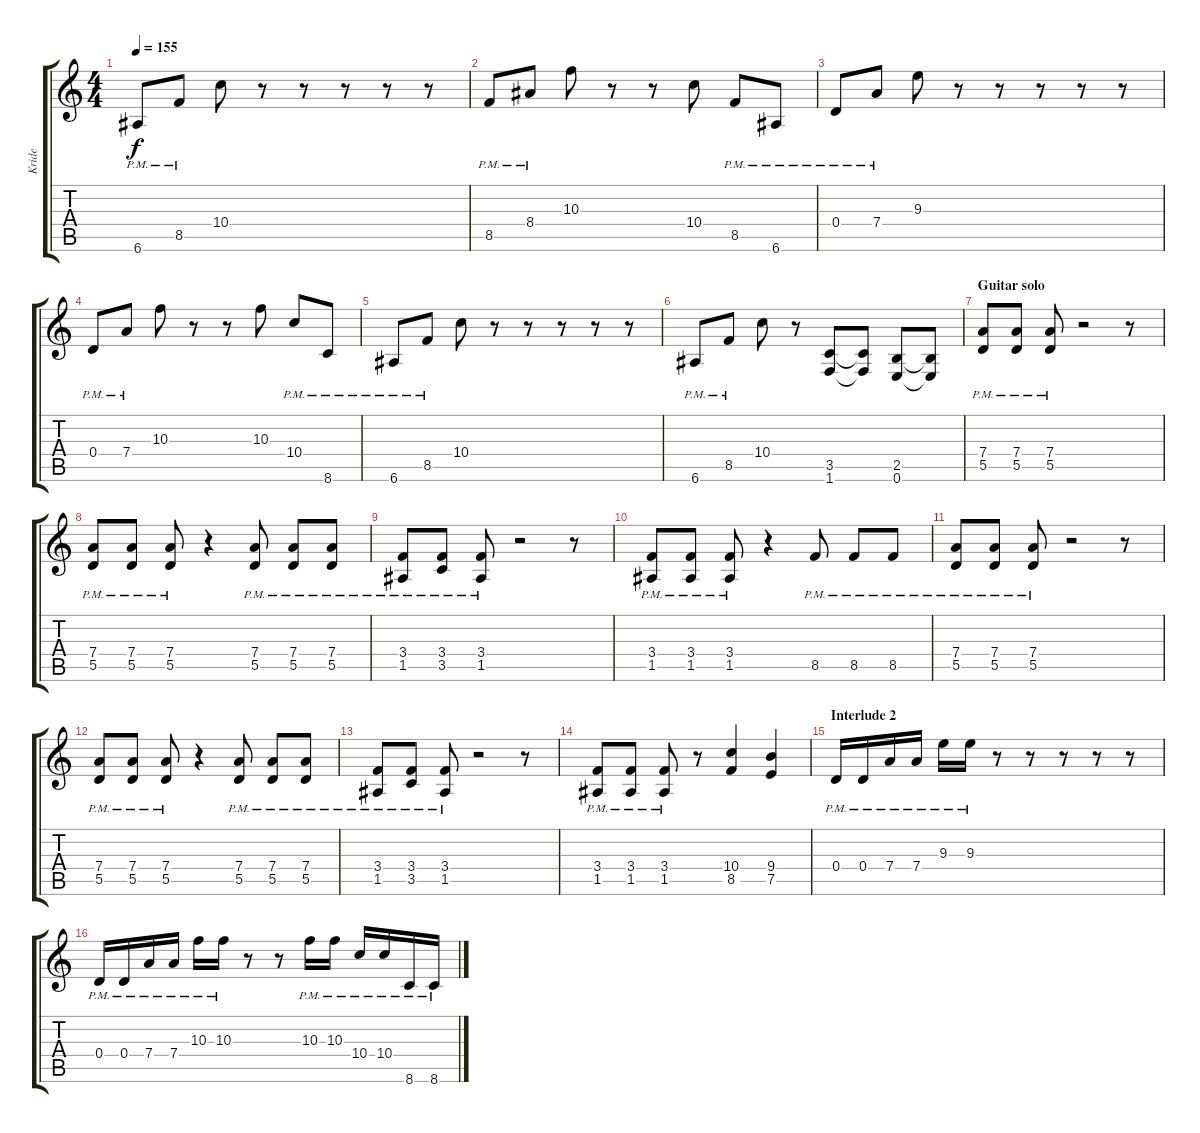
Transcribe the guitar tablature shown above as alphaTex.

\track ("Kride" "Kride") {instrument distortionguitar}
\staff {score tabs}
\tuning (E4 B3 G3 D3 A2 E2) {hide}
\ts (4 4)
\tempo 155
\clef g2
\ks c
6.6{pm}.8{dy f} 8.5{pm}.8 10.4.8 r.8 r.8 r.8 r.8 r.8 |
8.5{pm}.8 8.4{pm}.8 10.3.8 r.8 r.8 10.4.8 8.5{pm}.8 6.6{pm}.8 |
0.4{pm}.8 7.4{pm}.8 9.3.8 r.8 r.8 r.8 r.8 r.8 |
0.4{pm}.8 7.4{pm}.8 10.3.8 r.8 r.8 10.3.8 10.4{pm}.8 8.6{pm}.8 |
6.6{pm}.8 8.5{pm}.8 10.4.8 r.8 r.8 r.8 r.8 r.8 |
6.6{pm}.8 8.5{pm}.8 10.4.8 r.8 (3.5 1.6).8 (3.5{t} 1.6{t}).8 (2.5 0.6).8 (2.5{t} 0.6{t}).8 |
\section ("" "Guitar solo")
(7.4{pm} 5.5{pm}).8 (7.4{pm} 5.5{pm}).8 (7.4{pm} 5.5{pm}).8 r.2 r.8 |
(7.4{pm} 5.5{pm}).8 (7.4{pm} 5.5{pm}).8 (7.4{pm} 5.5{pm}).8 r.4 (7.4{pm} 5.5{pm}).8 (7.4{pm} 5.5{pm}).8 (7.4{pm} 5.5{pm}).8 |
(3.4{pm} 1.5{pm}).8 (3.4{pm} 3.5{pm}).8 (3.4{pm} 1.5{pm}).8 r.2 r.8 |
(3.4{pm} 1.5{pm}).8 (3.4{pm} 1.5{pm}).8 (3.4{pm} 1.5{pm}).8 r.4 8.5{pm}.8 8.5{pm}.8 8.5{pm}.8 |
(7.4{pm} 5.5{pm}).8 (7.4{pm} 5.5{pm}).8 (7.4{pm} 5.5{pm}).8 r.2 r.8 |
(7.4{pm} 5.5{pm}).8 (7.4{pm} 5.5{pm}).8 (7.4{pm} 5.5{pm}).8 r.4 (7.4{pm} 5.5{pm}).8 (7.4{pm} 5.5{pm}).8 (7.4{pm} 5.5{pm}).8 |
(3.4{pm} 1.5{pm}).8 (3.4{pm} 3.5{pm}).8 (3.4{pm} 1.5{pm}).8 r.2 r.8 |
(3.4{pm} 1.5{pm}).8 (3.4{pm} 1.5{pm}).8 (3.4{pm} 1.5{pm}).8 r.8 (10.4 8.5).4 (9.4 7.5).4 |
\section ("" "Interlude 2")
0.4{pm}.16 0.4{pm}.16 7.4{pm}.16 7.4{pm}.16 9.3{pm}.16 9.3{pm}.16 r.8 r.8 r.8 r.8 r.8 |
0.4{pm}.16 0.4{pm}.16 7.4{pm}.16 7.4{pm}.16 10.3{pm}.16 10.3{pm}.16 r.8 r.8 10.3{pm}.16 10.3{pm}.16 10.4{pm}.16 10.4{pm}.16 8.6{pm}.16 8.6{pm}.16
